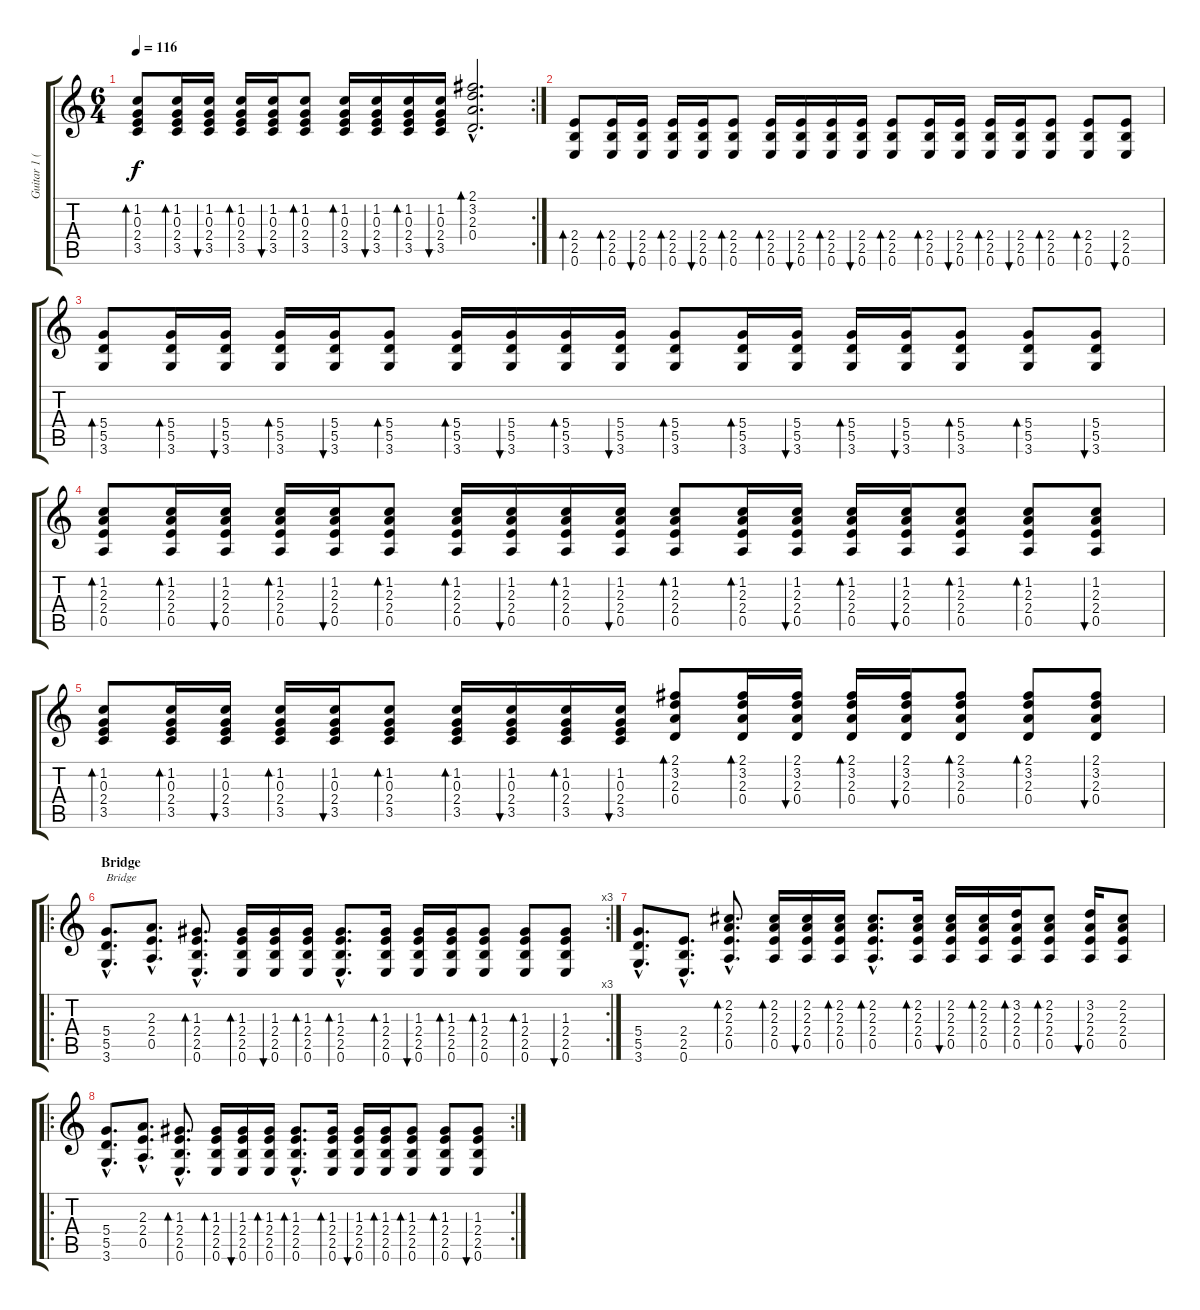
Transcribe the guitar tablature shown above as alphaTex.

\track ("Guitar 1 (clean)" "Guitar 1 (") {instrument acousticguitarsteel}
\staff {score tabs}
\tuning (E4 B3 G3 D3 A2 E2) {hide}
\rc 2
\ts (6 4)
\tempo 116
\clef g2
\ks c
(1.2 0.3 2.4 3.5).8{bd 60 dy f} (1.2 0.3 2.4 3.5).16{bd 60} (1.2 0.3 2.4 3.5).16{bu 60} (1.2 0.3 2.4 3.5).16{bd 60} (1.2 0.3 2.4 3.5).16{bu 60} (1.2 0.3 2.4 3.5).8{bd 60} (1.2 0.3 2.4 3.5).16{bd 60} (1.2 0.3 2.4 3.5).16{bu 60} (1.2 0.3 2.4 3.5).16{bd 60} (1.2 0.3 2.4 3.5).16{bu 60} (2.1{hac} 3.2{hac} 2.3{hac} 0.4{hac}).2{d bd 60} |
(2.4 2.5 0.6).8{bd 60} (2.4 2.5 0.6).16{bd 60} (2.4 2.5 0.6).16{bu 60} (2.4 2.5 0.6).16{bd 60} (2.4 2.5 0.6).16{bu 60} (2.4 2.5 0.6).8{bd 60} (2.4 2.5 0.6).16{bd 60} (2.4 2.5 0.6).16{bu 60} (2.4 2.5 0.6).16{bd 60} (2.4 2.5 0.6).16{bu 60} (2.4 2.5 0.6).8{bd 60} (2.4 2.5 0.6).16{bd 60} (2.4 2.5 0.6).16{bu 60} (2.4 2.5 0.6).16{bd 60} (2.4 2.5 0.6).16{bu 60} (2.4 2.5 0.6).8{bd 60} (2.4 2.5 0.6).8{bd 60} (2.4 2.5 0.6).8{bu 60} |
(5.4 5.5 3.6).8{bd 60} (5.4 5.5 3.6).16{bd 60} (5.4 5.5 3.6).16{bu 60} (5.4 5.5 3.6).16{bd 60} (5.4 5.5 3.6).16{bu 60} (5.4 5.5 3.6).8{bd 60} (5.4 5.5 3.6).16{bd 60} (5.4 5.5 3.6).16{bu 60} (5.4 5.5 3.6).16{bd 60} (5.4 5.5 3.6).16{bu 60} (5.4 5.5 3.6).8{bd 60} (5.4 5.5 3.6).16{bd 60} (5.4 5.5 3.6).16{bu 60} (5.4 5.5 3.6).16{bd 60} (5.4 5.5 3.6).16{bu 60} (5.4 5.5 3.6).8{bd 60} (5.4 5.5 3.6).8{bd 60} (5.4 5.5 3.6).8{bu 60} |
(1.2 2.3 2.4 0.5).8{bd 60} (1.2 2.3 2.4 0.5).16{bd 60} (1.2 2.3 2.4 0.5).16{bu 60} (1.2 2.3 2.4 0.5).16{bd 60} (1.2 2.3 2.4 0.5).16{bu 60} (1.2 2.3 2.4 0.5).8{bd 60} (1.2 2.3 2.4 0.5).16{bd 60} (1.2 2.3 2.4 0.5).16{bu 60} (1.2 2.3 2.4 0.5).16{bd 60} (1.2 2.3 2.4 0.5).16{bu 60} (1.2 2.3 2.4 0.5).8{bd 60} (1.2 2.3 2.4 0.5).16{bd 60} (1.2 2.3 2.4 0.5).16{bu 60} (1.2 2.3 2.4 0.5).16{bd 60} (1.2 2.3 2.4 0.5).16{bu 60} (1.2 2.3 2.4 0.5).8{bd 60} (1.2 2.3 2.4 0.5).8{bd 60} (1.2 2.3 2.4 0.5).8{bu 60} |
(1.2 0.3 2.4 3.5).8{bd 60} (1.2 0.3 2.4 3.5).16{bd 60} (1.2 0.3 2.4 3.5).16{bu 60} (1.2 0.3 2.4 3.5).16{bd 60} (1.2 0.3 2.4 3.5).16{bu 60} (1.2 0.3 2.4 3.5).8{bd 60} (1.2 0.3 2.4 3.5).16{bd 60} (1.2 0.3 2.4 3.5).16{bu 60} (1.2 0.3 2.4 3.5).16{bd 60} (1.2 0.3 2.4 3.5).16{bu 60} (2.1 3.2 2.3 0.4).8{bd 60} (2.1 3.2 2.3 0.4).16{bd 120} (2.1 3.2 2.3 0.4).16{bu 120} (2.1 3.2 2.3 0.4).16{bd 120} (2.1 3.2 2.3 0.4).16{bu 120} (2.1 3.2 2.3 0.4).8{bd 120} (2.1 3.2 2.3 0.4).8{bd 120} (2.1 3.2 2.3 0.4).8{bu 120} |
\ro
\rc 3
\section ("" "Bridge")
(5.4{hac} 5.5{hac} 3.6{hac}).8{d txt "Bridge"} (2.3{hac} 2.4{hac} 0.5{hac}).8{d} (1.3{hac} 2.4{hac} 2.5{hac} 0.6{hac}).8{d bd 60} (1.3 2.4 2.5 0.6).16{bd 60} (1.3 2.4 2.5 0.6).16{bu 60} (1.3 2.4 2.5 0.6).16{bd 60} (1.3{hac} 2.4{hac} 2.5{hac} 0.6{hac}).8{d bd 60} (1.3 2.4 2.5 0.6).16{bd 60} (1.3 2.4 2.5 0.6).16{bu 60} (1.3 2.4 2.5 0.6).16{bd 60} (1.3 2.4 2.5 0.6).8{bd 60} (1.3 2.4 2.5 0.6).8{bd 60} (1.3 2.4 2.5 0.6).8{bu 60} |
(5.4{hac} 5.5{hac} 3.6{hac}).8{d} (2.4{hac} 2.5{hac} 0.6{hac}).8{d} (2.2{hac} 2.3{hac} 2.4{hac} 0.5{hac}).8{d bd 60} (2.2 2.3 2.4 0.5).16{bd 60} (2.2 2.3 2.4 0.5).16{bu 60} (2.2 2.3 2.4 0.5).16{bd 60} (2.2{hac} 2.3{hac} 2.4{hac} 0.5{hac}).8{d bd 60} (2.2 2.3 2.4 0.5).16{bd 60} (2.2 2.3 2.4 0.5).16{bu 60} (2.2 2.3 2.4 0.5).16{bd 60} (3.2 2.3 2.4 0.5).16{bd 60} (2.2 2.3 2.4 0.5).8{bd 60} (3.2 2.3 2.4 0.5).16{bu 60} (2.2 2.3 2.4 0.5).8 |
\ro
\rc 2
(5.4{hac} 5.5{hac} 3.6{hac}).8{d} (2.3{hac} 2.4{hac} 0.5{hac}).8{d} (1.3{hac} 2.4{hac} 2.5{hac} 0.6{hac}).8{d bd 60} (1.3 2.4 2.5 0.6).16{bd 60} (1.3 2.4 2.5 0.6).16{bu 60} (1.3 2.4 2.5 0.6).16{bd 60} (1.3{hac} 2.4{hac} 2.5{hac} 0.6{hac}).8{d bd 60} (1.3 2.4 2.5 0.6).16{bd 60} (1.3 2.4 2.5 0.6).16{bu 60} (1.3 2.4 2.5 0.6).16{bd 60} (1.3 2.4 2.5 0.6).8{bd 60} (1.3 2.4 2.5 0.6).8{bd 60} (1.3 2.4 2.5 0.6).8{bu 60}
